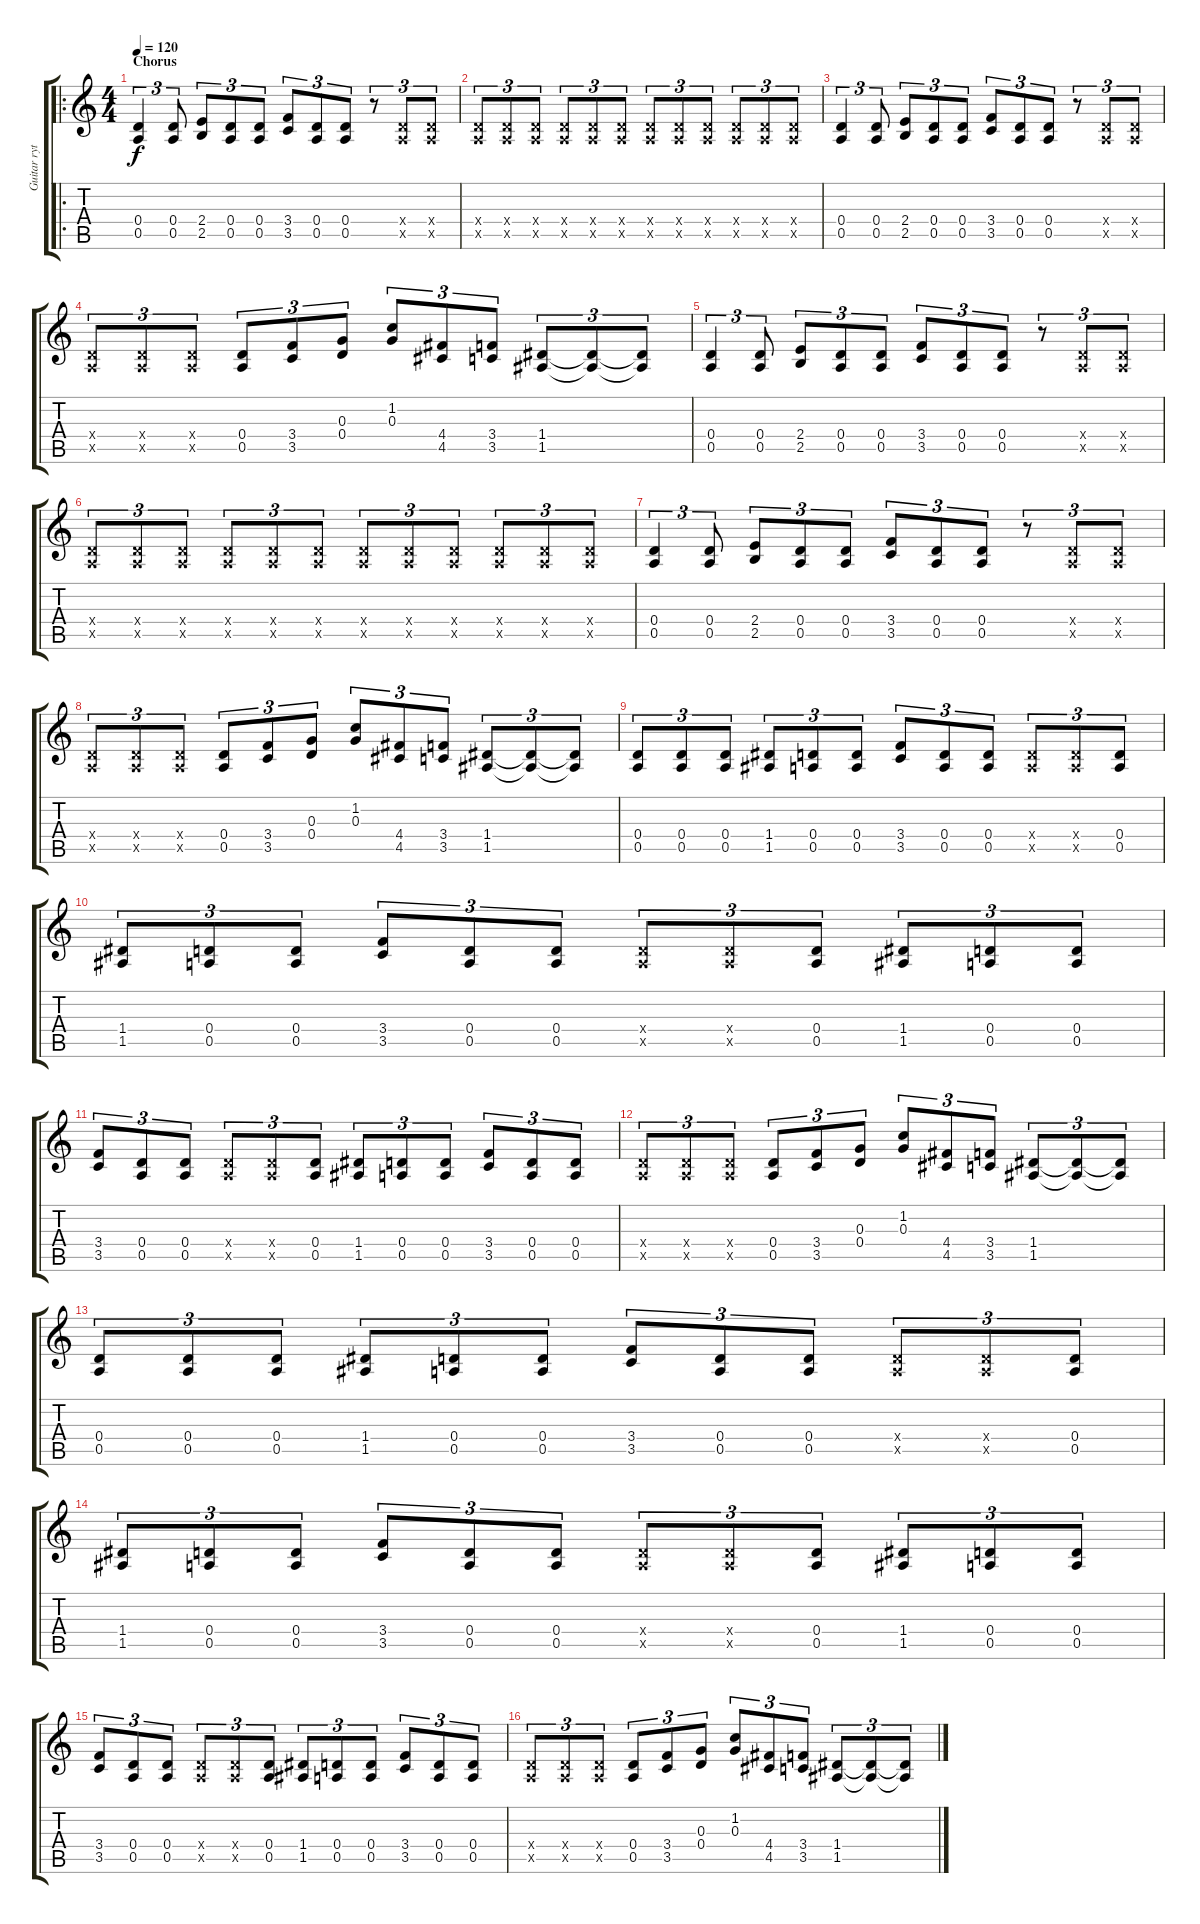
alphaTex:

\track ("Guitar rythm 2" "Guitar ryt") {instrument distortionguitar}
\staff {score tabs}
\tuning (E4 B3 G3 D3 A2 E2) {hide}
\ro
\ts (4 4)
\section ("" "Chorus")
\tempo 120
\clef g2
\ks c
(0.4 0.5).4{tu (3 2) dy f} (0.4 0.5).8{tu (3 2)} (2.4 2.5).8{tu (3 2)} (0.4 0.5).8{tu (3 2)} (0.4 0.5).8{tu (3 2)} (3.4 3.5).8{tu (3 2)} (0.4 0.5).8{tu (3 2)} (0.4 0.5).8{tu (3 2)} r.8{tu (3 2)} (0.4{x} 0.5{x}).8{tu (3 2)} (0.4{x} 0.5{x}).8{tu (3 2)} |
(0.4{x} 0.5{x}).8{tu (3 2)} (0.4{x} 0.5{x}).8{tu (3 2)} (0.4{x} 0.5{x}).8{tu (3 2)} (0.4{x} 0.5{x}).8{tu (3 2)} (0.4{x} 0.5{x}).8{tu (3 2)} (0.4{x} 0.5{x}).8{tu (3 2)} (0.4{x} 0.5{x}).8{tu (3 2)} (0.4{x} 0.5{x}).8{tu (3 2)} (0.4{x} 0.5{x}).8{tu (3 2)} (0.4{x} 0.5{x}).8{tu (3 2)} (0.4{x} 0.5{x}).8{tu (3 2)} (0.4{x} 0.5{x}).8{tu (3 2)} |
(0.4 0.5).4{tu (3 2)} (0.4 0.5).8{tu (3 2)} (2.4 2.5).8{tu (3 2)} (0.4 0.5).8{tu (3 2)} (0.4 0.5).8{tu (3 2)} (3.4 3.5).8{tu (3 2)} (0.4 0.5).8{tu (3 2)} (0.4 0.5).8{tu (3 2)} r.8{tu (3 2)} (0.4{x} 0.5{x}).8{tu (3 2)} (0.4{x} 0.5{x}).8{tu (3 2)} |
(0.4{x} 0.5{x}).8{tu (3 2)} (0.4{x} 0.5{x}).8{tu (3 2)} (0.4{x} 0.5{x}).8{tu (3 2)} (0.4 0.5).8{tu (3 2)} (3.4 3.5).8{tu (3 2)} (0.3 0.4).8{tu (3 2)} (1.2 0.3).8{tu (3 2)} (4.4 4.5).8{tu (3 2)} (3.4 3.5).8{tu (3 2)} (1.4 1.5).8{tu (3 2)} (1.4{t} 1.5{t}).8{tu (3 2)} (1.4{t} 1.5{t}).8{tu (3 2)} |
(0.4 0.5).4{tu (3 2)} (0.4 0.5).8{tu (3 2)} (2.4 2.5).8{tu (3 2)} (0.4 0.5).8{tu (3 2)} (0.4 0.5).8{tu (3 2)} (3.4 3.5).8{tu (3 2)} (0.4 0.5).8{tu (3 2)} (0.4 0.5).8{tu (3 2)} r.8{tu (3 2)} (0.4{x} 0.5{x}).8{tu (3 2)} (0.4{x} 0.5{x}).8{tu (3 2)} |
(0.4{x} 0.5{x}).8{tu (3 2)} (0.4{x} 0.5{x}).8{tu (3 2)} (0.4{x} 0.5{x}).8{tu (3 2)} (0.4{x} 0.5{x}).8{tu (3 2)} (0.4{x} 0.5{x}).8{tu (3 2)} (0.4{x} 0.5{x}).8{tu (3 2)} (0.4{x} 0.5{x}).8{tu (3 2)} (0.4{x} 0.5{x}).8{tu (3 2)} (0.4{x} 0.5{x}).8{tu (3 2)} (0.4{x} 0.5{x}).8{tu (3 2)} (0.4{x} 0.5{x}).8{tu (3 2)} (0.4{x} 0.5{x}).8{tu (3 2)} |
(0.4 0.5).4{tu (3 2)} (0.4 0.5).8{tu (3 2)} (2.4 2.5).8{tu (3 2)} (0.4 0.5).8{tu (3 2)} (0.4 0.5).8{tu (3 2)} (3.4 3.5).8{tu (3 2)} (0.4 0.5).8{tu (3 2)} (0.4 0.5).8{tu (3 2)} r.8{tu (3 2)} (0.4{x} 0.5{x}).8{tu (3 2)} (0.4{x} 0.5{x}).8{tu (3 2)} |
(0.4{x} 0.5{x}).8{tu (3 2)} (0.4{x} 0.5{x}).8{tu (3 2)} (0.4{x} 0.5{x}).8{tu (3 2)} (0.4 0.5).8{tu (3 2)} (3.4 3.5).8{tu (3 2)} (0.3 0.4).8{tu (3 2)} (1.2 0.3).8{tu (3 2)} (4.4 4.5).8{tu (3 2)} (3.4 3.5).8{tu (3 2)} (1.4 1.5).8{tu (3 2)} (1.4{t} 1.5{t}).8{tu (3 2)} (1.4{t} 1.5{t}).8{tu (3 2)} |
(0.4 0.5).8{tu (3 2)} (0.4 0.5).8{tu (3 2)} (0.4 0.5).8{tu (3 2)} (1.4 1.5).8{tu (3 2)} (0.4 0.5).8{tu (3 2)} (0.4 0.5).8{tu (3 2)} (3.4 3.5).8{tu (3 2)} (0.4 0.5).8{tu (3 2)} (0.4 0.5).8{tu (3 2)} (0.4{x} 0.5{x}).8{tu (3 2)} (0.4{x} 0.5{x}).8{tu (3 2)} (0.4 0.5).8{tu (3 2)} |
(1.4 1.5).8{tu (3 2)} (0.4 0.5).8{tu (3 2)} (0.4 0.5).8{tu (3 2)} (3.4 3.5).8{tu (3 2)} (0.4 0.5).8{tu (3 2)} (0.4 0.5).8{tu (3 2)} (0.4{x} 0.5{x}).8{tu (3 2)} (0.4{x} 0.5{x}).8{tu (3 2)} (0.4 0.5).8{tu (3 2)} (1.4 1.5).8{tu (3 2)} (0.4 0.5).8{tu (3 2)} (0.4 0.5).8{tu (3 2)} |
(3.4 3.5).8{tu (3 2)} (0.4 0.5).8{tu (3 2)} (0.4 0.5).8{tu (3 2)} (0.4{x} 0.5{x}).8{tu (3 2)} (0.4{x} 0.5{x}).8{tu (3 2)} (0.4 0.5).8{tu (3 2)} (1.4 1.5).8{tu (3 2)} (0.4 0.5).8{tu (3 2)} (0.4 0.5).8{tu (3 2)} (3.4 3.5).8{tu (3 2)} (0.4 0.5).8{tu (3 2)} (0.4 0.5).8{tu (3 2)} |
(0.4{x} 0.5{x}).8{tu (3 2)} (0.4{x} 0.5{x}).8{tu (3 2)} (0.4{x} 0.5{x}).8{tu (3 2)} (0.4 0.5).8{tu (3 2)} (3.4 3.5).8{tu (3 2)} (0.3 0.4).8{tu (3 2)} (1.2 0.3).8{tu (3 2)} (4.4 4.5).8{tu (3 2)} (3.4 3.5).8{tu (3 2)} (1.4 1.5).8{tu (3 2)} (1.4{t} 1.5{t}).8{tu (3 2)} (1.4{t} 1.5{t}).8{tu (3 2)} |
(0.4 0.5).8{tu (3 2)} (0.4 0.5).8{tu (3 2)} (0.4 0.5).8{tu (3 2)} (1.4 1.5).8{tu (3 2)} (0.4 0.5).8{tu (3 2)} (0.4 0.5).8{tu (3 2)} (3.4 3.5).8{tu (3 2)} (0.4 0.5).8{tu (3 2)} (0.4 0.5).8{tu (3 2)} (0.4{x} 0.5{x}).8{tu (3 2)} (0.4{x} 0.5{x}).8{tu (3 2)} (0.4 0.5).8{tu (3 2)} |
(1.4 1.5).8{tu (3 2)} (0.4 0.5).8{tu (3 2)} (0.4 0.5).8{tu (3 2)} (3.4 3.5).8{tu (3 2)} (0.4 0.5).8{tu (3 2)} (0.4 0.5).8{tu (3 2)} (0.4{x} 0.5{x}).8{tu (3 2)} (0.4{x} 0.5{x}).8{tu (3 2)} (0.4 0.5).8{tu (3 2)} (1.4 1.5).8{tu (3 2)} (0.4 0.5).8{tu (3 2)} (0.4 0.5).8{tu (3 2)} |
(3.4 3.5).8{tu (3 2)} (0.4 0.5).8{tu (3 2)} (0.4 0.5).8{tu (3 2)} (0.4{x} 0.5{x}).8{tu (3 2)} (0.4{x} 0.5{x}).8{tu (3 2)} (0.4 0.5).8{tu (3 2)} (1.4 1.5).8{tu (3 2)} (0.4 0.5).8{tu (3 2)} (0.4 0.5).8{tu (3 2)} (3.4 3.5).8{tu (3 2)} (0.4 0.5).8{tu (3 2)} (0.4 0.5).8{tu (3 2)} |
(0.4{x} 0.5{x}).8{tu (3 2)} (0.4{x} 0.5{x}).8{tu (3 2)} (0.4{x} 0.5{x}).8{tu (3 2)} (0.4 0.5).8{tu (3 2)} (3.4 3.5).8{tu (3 2)} (0.3 0.4).8{tu (3 2)} (1.2 0.3).8{tu (3 2)} (4.4 4.5).8{tu (3 2)} (3.4 3.5).8{tu (3 2)} (1.4 1.5).8{tu (3 2)} (1.4{t} 1.5{t}).8{tu (3 2)} (1.4{t} 1.5{t}).8{tu (3 2)}
